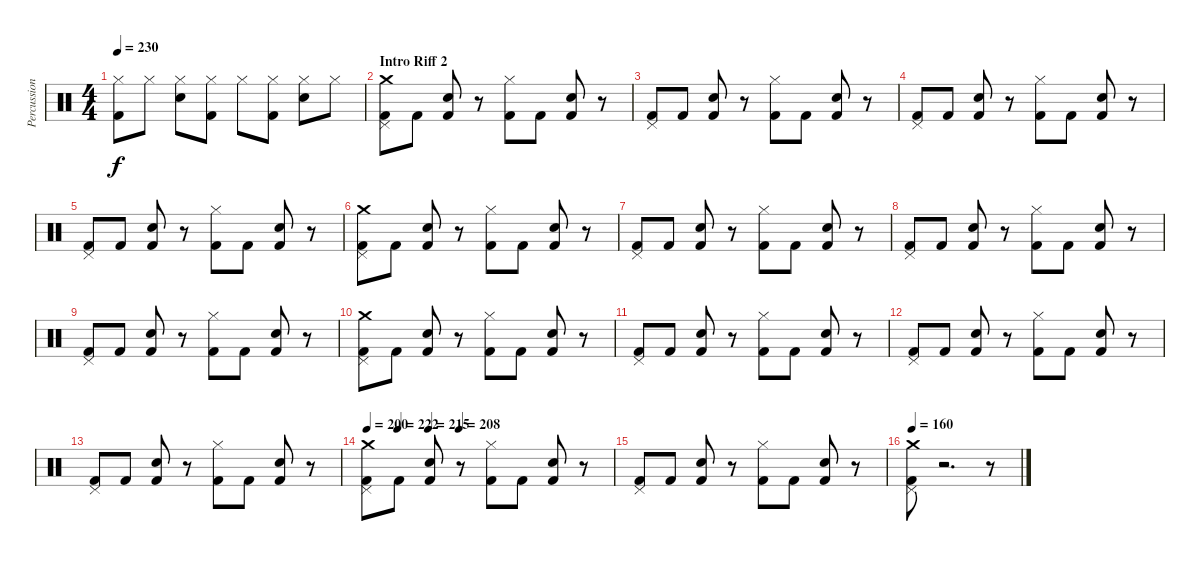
\track ("Percussion" "Percussion") {instrument percussion}
\staff {score}
\articulation defaults
\ts (4 4)
\tempo 230
\clef neutral
\ks c
("Kick (hit) 2" "Hi-Hat (closed)").8{dy f} "Hi-Hat (closed)".8 ("Snare (hit) 2" "Hi-Hat (closed)").8 ("Kick (hit) 2" "Hi-Hat (closed)").8 "Hi-Hat (closed)".8 ("Kick (hit) 2" "Hi-Hat (closed)").8 ("Snare (hit) 2" "Hi-Hat (closed)").8 "Hi-Hat (closed)".8 |
\section ("" "Intro Riff 2")
("Kick (hit) 2" "Pedal Hi-Hat (hit)" "Crash medium (hit)").8 "Kick (hit) 2".8 ("Kick (hit) 2" "Snare (hit) 2").8 r.8 ("Kick (hit) 2" "Hi-Hat (closed)").8 "Kick (hit) 2".8 ("Kick (hit) 2" "Snare (hit) 2").8 r.8 |
("Kick (hit) 2" "Pedal Hi-Hat (hit)").8 "Kick (hit) 2".8 ("Kick (hit) 2" "Snare (hit) 2").8 r.8 ("Kick (hit) 2" "Hi-Hat (closed)").8 "Kick (hit) 2".8 ("Kick (hit) 2" "Snare (hit) 2").8 r.8 |
("Kick (hit) 2" "Pedal Hi-Hat (hit)").8 "Kick (hit) 2".8 ("Kick (hit) 2" "Snare (hit) 2").8 r.8 ("Kick (hit) 2" "Hi-Hat (closed)").8 "Kick (hit) 2".8 ("Kick (hit) 2" "Snare (hit) 2").8 r.8 |
("Kick (hit) 2" "Pedal Hi-Hat (hit)").8 "Kick (hit) 2".8 ("Kick (hit) 2" "Snare (hit) 2").8 r.8 ("Kick (hit) 2" "Hi-Hat (closed)").8 "Kick (hit) 2".8 ("Kick (hit) 2" "Snare (hit) 2").8 r.8 |
("Kick (hit) 2" "Pedal Hi-Hat (hit)" "Crash medium (hit)").8 "Kick (hit) 2".8 ("Kick (hit) 2" "Snare (hit) 2").8 r.8 ("Kick (hit) 2" "Hi-Hat (closed)").8 "Kick (hit) 2".8 ("Kick (hit) 2" "Snare (hit) 2").8 r.8 |
("Kick (hit) 2" "Pedal Hi-Hat (hit)").8 "Kick (hit) 2".8 ("Kick (hit) 2" "Snare (hit) 2").8 r.8 ("Kick (hit) 2" "Hi-Hat (closed)").8 "Kick (hit) 2".8 ("Kick (hit) 2" "Snare (hit) 2").8 r.8 |
("Kick (hit) 2" "Pedal Hi-Hat (hit)").8 "Kick (hit) 2".8 ("Kick (hit) 2" "Snare (hit) 2").8 r.8 ("Kick (hit) 2" "Hi-Hat (closed)").8 "Kick (hit) 2".8 ("Kick (hit) 2" "Snare (hit) 2").8 r.8 |
("Kick (hit) 2" "Pedal Hi-Hat (hit)").8 "Kick (hit) 2".8 ("Kick (hit) 2" "Snare (hit) 2").8 r.8 ("Kick (hit) 2" "Hi-Hat (closed)").8 "Kick (hit) 2".8 ("Kick (hit) 2" "Snare (hit) 2").8 r.8 |
("Kick (hit) 2" "Pedal Hi-Hat (hit)" "Crash medium (hit)").8 "Kick (hit) 2".8 ("Kick (hit) 2" "Snare (hit) 2").8 r.8 ("Kick (hit) 2" "Hi-Hat (closed)").8 "Kick (hit) 2".8 ("Kick (hit) 2" "Snare (hit) 2").8 r.8 |
("Kick (hit) 2" "Pedal Hi-Hat (hit)").8 "Kick (hit) 2".8 ("Kick (hit) 2" "Snare (hit) 2").8 r.8 ("Kick (hit) 2" "Hi-Hat (closed)").8 "Kick (hit) 2".8 ("Kick (hit) 2" "Snare (hit) 2").8 r.8 |
("Kick (hit) 2" "Pedal Hi-Hat (hit)").8 "Kick (hit) 2".8 ("Kick (hit) 2" "Snare (hit) 2").8 r.8 ("Kick (hit) 2" "Hi-Hat (closed)").8 "Kick (hit) 2".8 ("Kick (hit) 2" "Snare (hit) 2").8 r.8 |
("Kick (hit) 2" "Pedal Hi-Hat (hit)").8 "Kick (hit) 2".8 ("Kick (hit) 2" "Snare (hit) 2").8 r.8 ("Kick (hit) 2" "Hi-Hat (closed)").8 "Kick (hit) 2".8 ("Kick (hit) 2" "Snare (hit) 2").8 r.8 |
\tempo 200
\tempo (222 0.125)
\tempo (215 0.25)
\tempo (208 0.375)
("Kick (hit) 2" "Pedal Hi-Hat (hit)" "Crash medium (hit)").8 "Kick (hit) 2".8 ("Kick (hit) 2" "Snare (hit) 2").8 r.8 ("Kick (hit) 2" "Hi-Hat (closed)").8 "Kick (hit) 2".8 ("Kick (hit) 2" "Snare (hit) 2").8 r.8 |
("Kick (hit) 2" "Pedal Hi-Hat (hit)").8 "Kick (hit) 2".8 ("Kick (hit) 2" "Snare (hit) 2").8 r.8 ("Kick (hit) 2" "Hi-Hat (closed)").8 "Kick (hit) 2".8 ("Kick (hit) 2" "Snare (hit) 2").8 r.8 |
\tempo 160
("Kick (hit) 2" "Pedal Hi-Hat (hit)" "Crash medium (hit)").8 r.2{d} r.8
